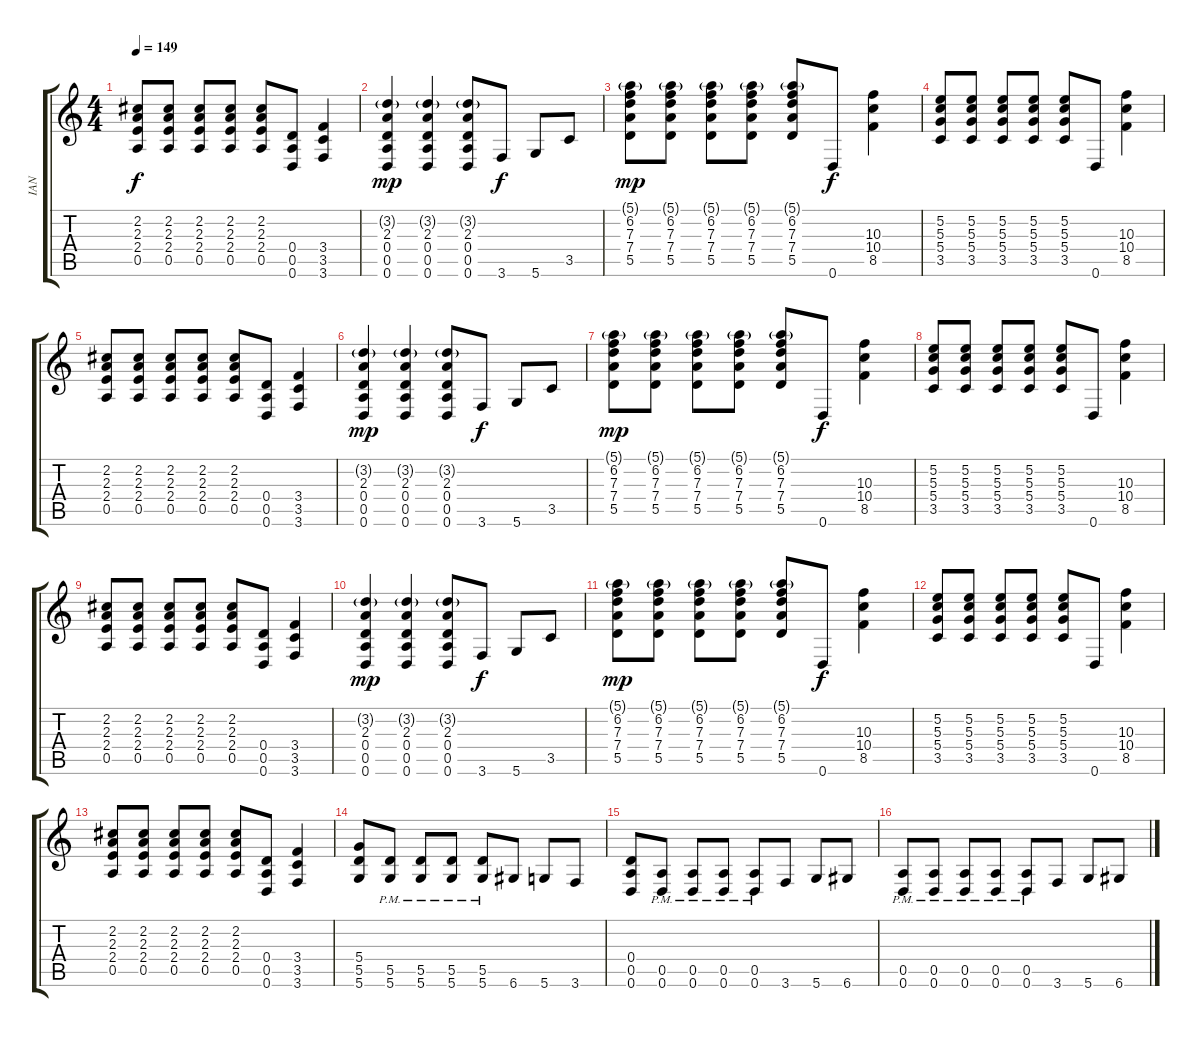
\track ("IAN" "IAN") {instrument distortionguitar}
\staff {score tabs}
\tuning (E4 B3 G3 D3 A2 D2) {hide}
\ts (4 4)
\tempo 149
\clef g2
\ks c
(2.2 2.3 2.4 0.5).8{dy f} (2.2 2.3 2.4 0.5).8 (2.2 2.3 2.4 0.5).8 (2.2 2.3 2.4 0.5).8 (2.2 2.3 2.4 0.5).8 (0.4 0.5 0.6).8 (3.4 3.5 3.6).4 |
(3.2{g} 2.3 0.4 0.5 0.6).4{dy mp} (3.2{g} 2.3 0.4 0.5 0.6).4 (3.2{g} 2.3 0.4 0.5 0.6).8 3.6.8{dy f} 5.6.8 3.5.8 |
(5.1{g} 6.2 7.3 7.4 5.5).8{dy mp} (5.1{g} 6.2 7.3 7.4 5.5).8 (5.1{g} 6.2 7.3 7.4 5.5).8 (5.1{g} 6.2 7.3 7.4 5.5).8 (5.1{g} 6.2 7.3 7.4 5.5).8 0.6.8{dy f} (10.3 10.4 8.5).4 |
(5.2 5.3 5.4 3.5).8 (5.2 5.3 5.4 3.5).8 (5.2 5.3 5.4 3.5).8 (5.2 5.3 5.4 3.5).8 (5.2 5.3 5.4 3.5).8 0.6.8 (10.3 10.4 8.5).4 |
(2.2 2.3 2.4 0.5).8 (2.2 2.3 2.4 0.5).8 (2.2 2.3 2.4 0.5).8 (2.2 2.3 2.4 0.5).8 (2.2 2.3 2.4 0.5).8 (0.4 0.5 0.6).8 (3.4 3.5 3.6).4 |
(3.2{g} 2.3 0.4 0.5 0.6).4{dy mp} (3.2{g} 2.3 0.4 0.5 0.6).4 (3.2{g} 2.3 0.4 0.5 0.6).8 3.6.8{dy f} 5.6.8 3.5.8 |
(5.1{g} 6.2 7.3 7.4 5.5).8{dy mp} (5.1{g} 6.2 7.3 7.4 5.5).8 (5.1{g} 6.2 7.3 7.4 5.5).8 (5.1{g} 6.2 7.3 7.4 5.5).8 (5.1{g} 6.2 7.3 7.4 5.5).8 0.6.8{dy f} (10.3 10.4 8.5).4 |
(5.2 5.3 5.4 3.5).8 (5.2 5.3 5.4 3.5).8 (5.2 5.3 5.4 3.5).8 (5.2 5.3 5.4 3.5).8 (5.2 5.3 5.4 3.5).8 0.6.8 (10.3 10.4 8.5).4 |
(2.2 2.3 2.4 0.5).8 (2.2 2.3 2.4 0.5).8 (2.2 2.3 2.4 0.5).8 (2.2 2.3 2.4 0.5).8 (2.2 2.3 2.4 0.5).8 (0.4 0.5 0.6).8 (3.4 3.5 3.6).4 |
(3.2{g} 2.3 0.4 0.5 0.6).4{dy mp} (3.2{g} 2.3 0.4 0.5 0.6).4 (3.2{g} 2.3 0.4 0.5 0.6).8 3.6.8{dy f} 5.6.8 3.5.8 |
(5.1{g} 6.2 7.3 7.4 5.5).8{dy mp} (5.1{g} 6.2 7.3 7.4 5.5).8 (5.1{g} 6.2 7.3 7.4 5.5).8 (5.1{g} 6.2 7.3 7.4 5.5).8 (5.1{g} 6.2 7.3 7.4 5.5).8 0.6.8{dy f} (10.3 10.4 8.5).4 |
(5.2 5.3 5.4 3.5).8 (5.2 5.3 5.4 3.5).8 (5.2 5.3 5.4 3.5).8 (5.2 5.3 5.4 3.5).8 (5.2 5.3 5.4 3.5).8 0.6.8 (10.3 10.4 8.5).4 |
(2.2 2.3 2.4 0.5).8 (2.2 2.3 2.4 0.5).8 (2.2 2.3 2.4 0.5).8 (2.2 2.3 2.4 0.5).8 (2.2 2.3 2.4 0.5).8 (0.4 0.5 0.6).8 (3.4 3.5 3.6).4 |
(5.4 5.5 5.6).8 (5.5{pm} 5.6{pm}).8 (5.5{pm} 5.6{pm}).8 (5.5{pm} 5.6{pm}).8 (5.5{pm} 5.6{pm}).8 6.6.8 5.6.8 3.6.8 |
(0.4 0.5 0.6).8 (0.5{pm} 0.6{pm}).8 (0.5{pm} 0.6{pm}).8 (0.5{pm} 0.6{pm}).8 (0.5{pm} 0.6{pm}).8 3.6.8 5.6.8 6.6.8 |
(0.5{pm} 0.6{pm}).8 (0.5{pm} 0.6{pm}).8 (0.5{pm} 0.6{pm}).8 (0.5{pm} 0.6{pm}).8 (0.5{pm} 0.6{pm}).8 3.6.8 5.6.8 6.6.8
